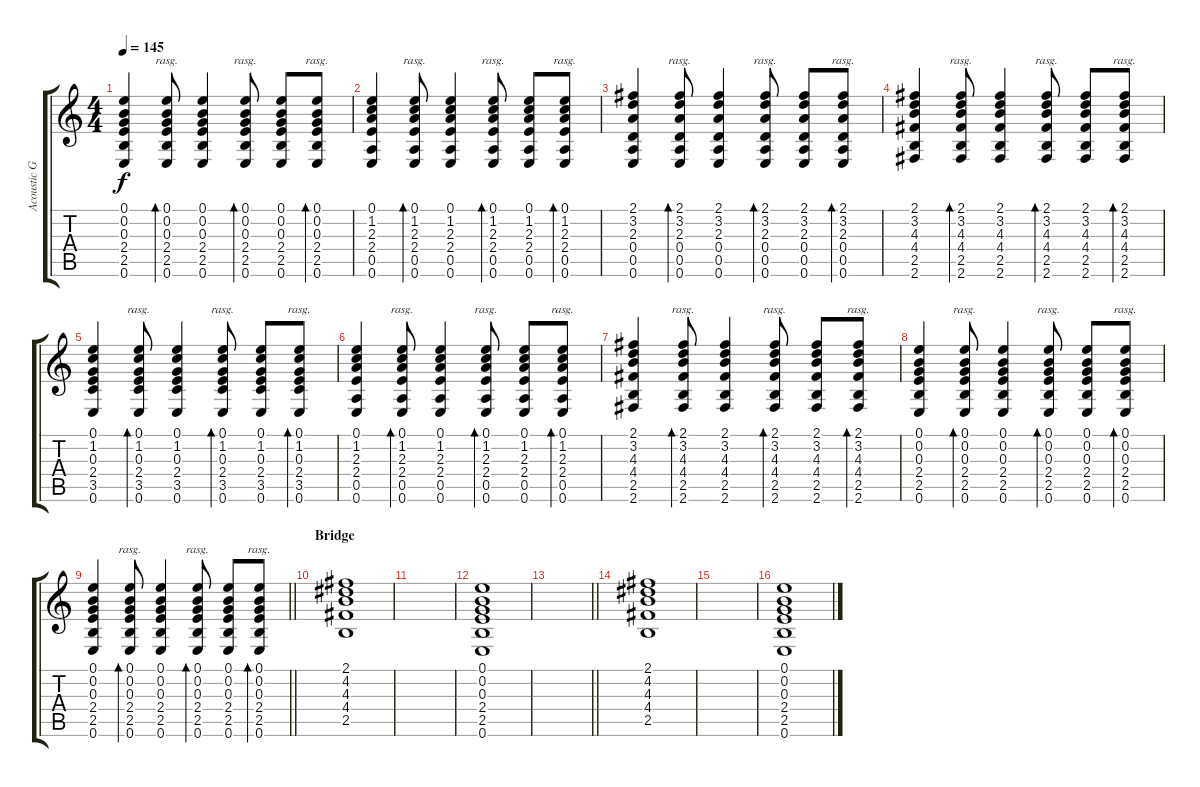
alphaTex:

\track ("Acoustic Guitar (Steel)" "Acoustic G") {instrument acousticguitarsteel}
\staff {score tabs}
\tuning (E4 B3 G3 D3 A2 E2) {hide}
\ts (4 4)
\tempo 145
\clef g2
\ks c
(0.1 0.2 0.3 2.4 2.5 0.6).4{dy f} (0.1 0.2 0.3 2.4 2.5 0.6).8{bd 30 rasg ii} (0.1 0.2 0.3 2.4 2.5 0.6).4 (0.1 0.2 0.3 2.4 2.5 0.6).8{bd 30 rasg ii} (0.1 0.2 0.3 2.4 2.5 0.6).8 (0.1 0.2 0.3 2.4 2.5 0.6).8{bd 30 rasg ii} |
(0.1 1.2 2.3 2.4 0.5 0.6).4 (0.1 1.2 2.3 2.4 0.5 0.6).8{bd 30 rasg ii} (0.1 1.2 2.3 2.4 0.5 0.6).4 (0.1 1.2 2.3 2.4 0.5 0.6).8{bd 30 rasg ii} (0.1 1.2 2.3 2.4 0.5 0.6).8 (0.1 1.2 2.3 2.4 0.5 0.6).8{bd 30 rasg ii} |
(2.1 3.2 2.3 0.4 0.5 0.6).4 (2.1 3.2 2.3 0.4 0.5 0.6).8{bd 30 rasg ii} (2.1 3.2 2.3 0.4 0.5 0.6).4 (2.1 3.2 2.3 0.4 0.5 0.6).8{bd 30 rasg ii} (2.1 3.2 2.3 0.4 0.5 0.6).8 (2.1 3.2 2.3 0.4 0.5 0.6).8{bd 30 rasg ii} |
(2.1 3.2 4.3 4.4 2.5 2.6).4 (2.1 3.2 4.3 4.4 2.5 2.6).8{bd 30 rasg ii} (2.1 3.2 4.3 4.4 2.5 2.6).4 (2.1 3.2 4.3 4.4 2.5 2.6).8{bd 30 rasg ii} (2.1 3.2 4.3 4.4 2.5 2.6).8 (2.1 3.2 4.3 4.4 2.5 2.6).8{bd 30 rasg ii} |
(0.1 1.2 0.3 2.4 3.5 0.6).4 (0.1 1.2 0.3 2.4 3.5 0.6).8{bd 30 rasg ii} (0.1 1.2 0.3 2.4 3.5 0.6).4 (0.1 1.2 0.3 2.4 3.5 0.6).8{bd 30 rasg ii} (0.1 1.2 0.3 2.4 3.5 0.6).8 (0.1 1.2 0.3 2.4 3.5 0.6).8{bd 30 rasg ii} |
(0.1 1.2 2.3 2.4 0.5 0.6).4 (0.1 1.2 2.3 2.4 0.5 0.6).8{bd 30 rasg ii} (0.1 1.2 2.3 2.4 0.5 0.6).4 (0.1 1.2 2.3 2.4 0.5 0.6).8{bd 30 rasg ii} (0.1 1.2 2.3 2.4 0.5 0.6).8 (0.1 1.2 2.3 2.4 0.5 0.6).8{bd 30 rasg ii} |
(2.1 3.2 4.3 4.4 2.5 2.6).4 (2.1 3.2 4.3 4.4 2.5 2.6).8{bd 30 rasg ii} (2.1 3.2 4.3 4.4 2.5 2.6).4 (2.1 3.2 4.3 4.4 2.5 2.6).8{bd 30 rasg ii} (2.1 3.2 4.3 4.4 2.5 2.6).8 (2.1 3.2 4.3 4.4 2.5 2.6).8{bd 30 rasg ii} |
(0.1 0.2 0.3 2.4 2.5 0.6).4 (0.1 0.2 0.3 2.4 2.5 0.6).8{bd 30 rasg ii} (0.1 0.2 0.3 2.4 2.5 0.6).4 (0.1 0.2 0.3 2.4 2.5 0.6).8{bd 30 rasg ii} (0.1 0.2 0.3 2.4 2.5 0.6).8 (0.1 0.2 0.3 2.4 2.5 0.6).8{bd 30 rasg ii} |
\barLineRight lightlight
(0.1 0.2 0.3 2.4 2.5 0.6).4 (0.1 0.2 0.3 2.4 2.5 0.6).8{bd 30 rasg ii} (0.1 0.2 0.3 2.4 2.5 0.6).4 (0.1 0.2 0.3 2.4 2.5 0.6).8{bd 30 rasg ii} (0.1 0.2 0.3 2.4 2.5 0.6).8 (0.1 0.2 0.3 2.4 2.5 0.6).8{bd 30 rasg ii} |
\section ("" "Bridge")
(2.1 4.2 4.3 4.4 2.5).1 |
|
(0.1 0.2 0.3 2.4 2.5 0.6).1 |
\barLineRight lightlight
|
(2.1 4.2 4.3 4.4 2.5).1 |
|
(0.1 0.2 0.3 2.4 2.5 0.6).1
